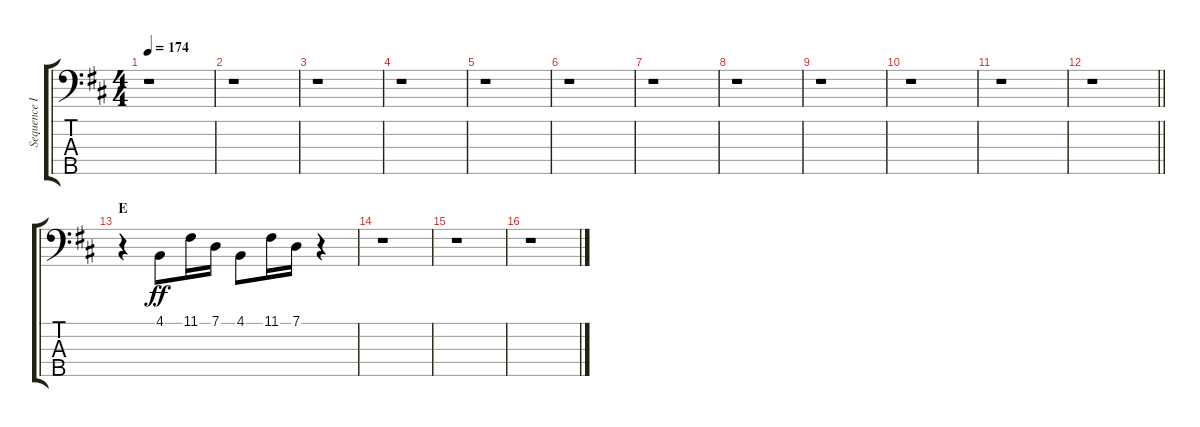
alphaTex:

\track ("Sequence II" "Sequence I") {instrument lead2sawtooth}
\staff {score tabs}
\tuning (G2 D2 A1 E1 B0) {hide}
\ts (4 4)
\tempo 174
\clef f4
\ks bminor
r.1{dy ff} |
r.1 |
r.1 |
r.1 |
r.1 |
r.1 |
r.1 |
r.1 |
r.1 |
r.1 |
r.1 |
\barLineRight lightlight
r.1 |
\section ("" "E")
r.4 4.1.8 11.1.16 7.1.16 4.1.8 11.1.16 7.1.16 r.4 |
r.1 |
r.1 |
r.1
